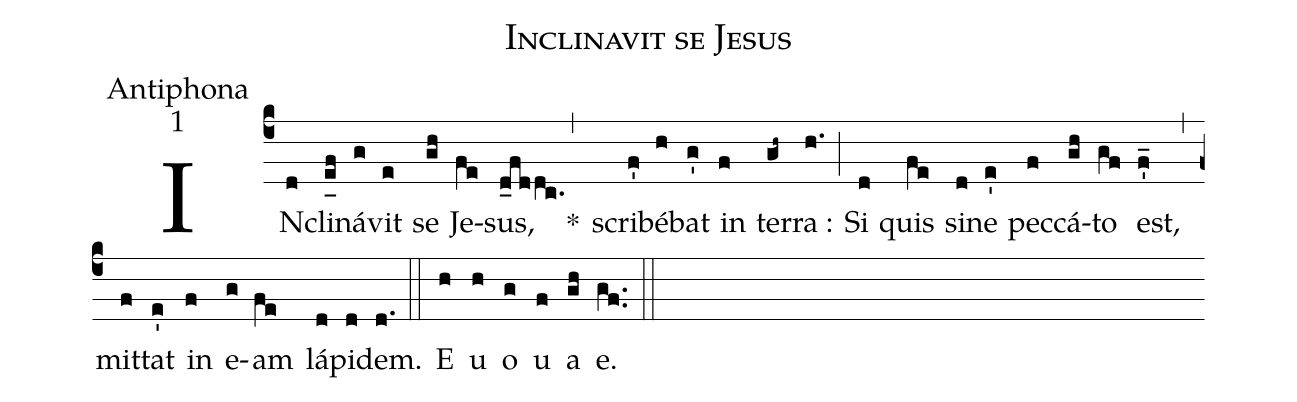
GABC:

name:Inclinavit se Jesus;
office-part:Antiphona;
mode:1;
%%
(c4) IN(d)cli(e_[uh:l]f)ná(g)vit(e) se(gh) Je(fe)sus,(d_fddc.) <clear>*(,) scri(f')bé(h)bat(g') in(f) ter(gh~)ra :(h.) (;) Si(d) quis(fe) si(d)ne(e') pec(f)cá(gh)to(gf) est,(f'_) (,) mit(f)tat(e') in(f) e(g)am(fe) lá(d)pi(d)dem.(d.) (::) <eu>E(h) u(h) o(g) u(f) a(gh) e.</eu>(gf..) (::)
